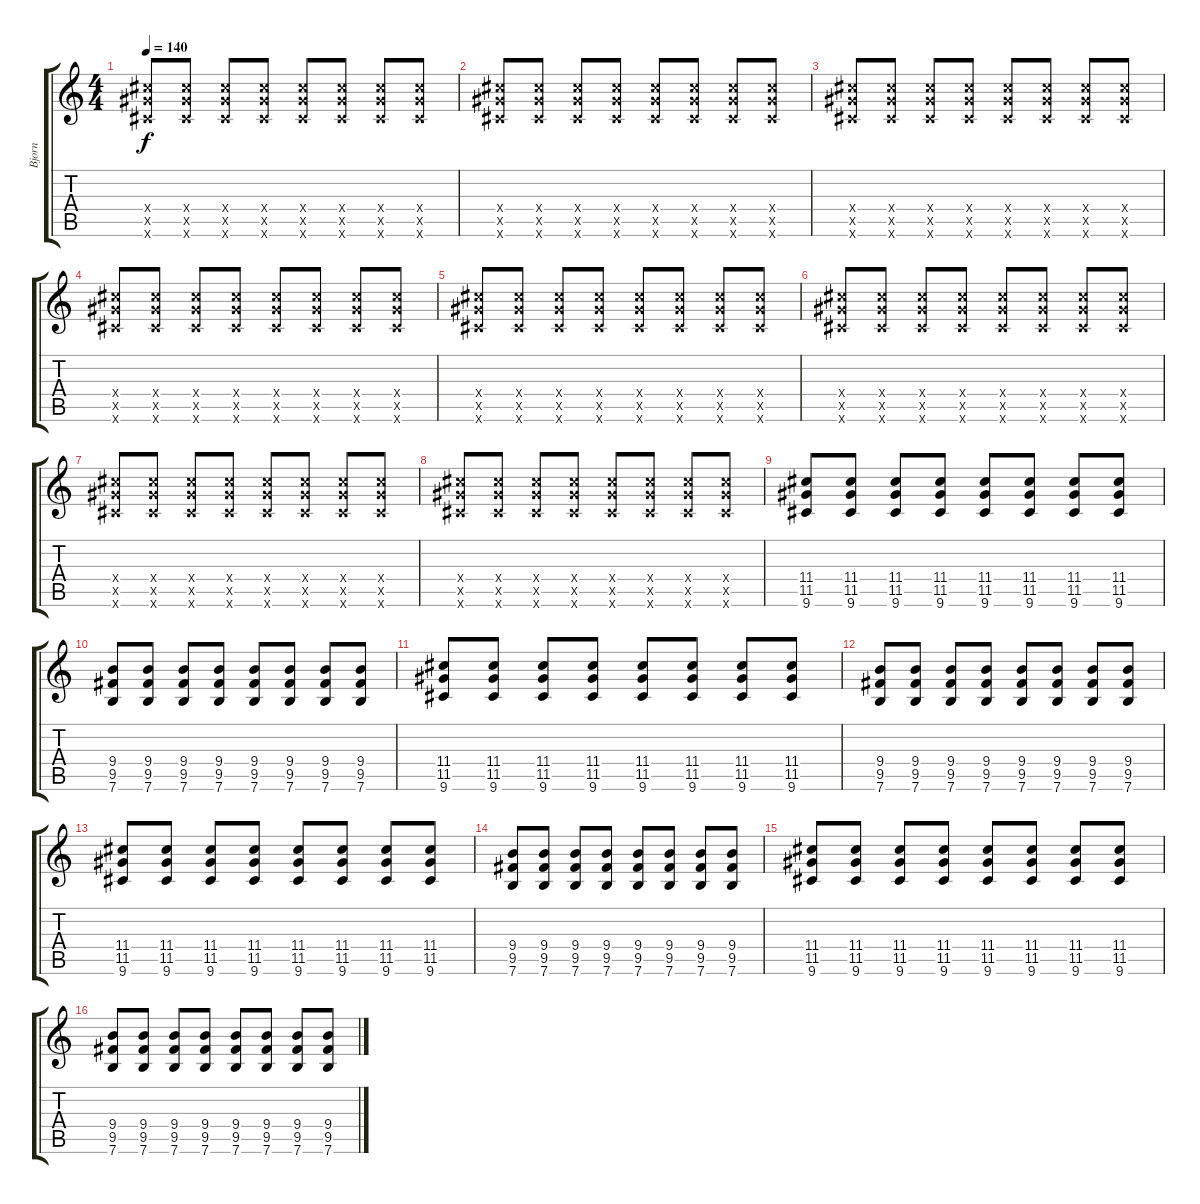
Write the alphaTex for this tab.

\track ("Bjorn " "Bjorn ") {instrument distortionguitar}
\staff {score tabs}
\tuning (E4 B3 G3 D3 A2 E2) {hide}
\ts (4 4)
\tempo 140
\clef g2
\ks c
(11.4{x} 11.5{x} 9.6{x}).8{dy f} (11.4{x} 11.5{x} 9.6{x}).8 (11.4{x} 11.5{x} 9.6{x}).8 (11.4{x} 11.5{x} 9.6{x}).8 (11.4{x} 11.5{x} 9.6{x}).8 (11.4{x} 11.5{x} 9.6{x}).8 (11.4{x} 11.5{x} 9.6{x}).8 (11.4{x} 11.5{x} 9.6{x}).8 |
(11.4{x} 11.5{x} 9.6{x}).8 (11.4{x} 11.5{x} 9.6{x}).8 (11.4{x} 11.5{x} 9.6{x}).8 (11.4{x} 11.5{x} 9.6{x}).8 (11.4{x} 11.5{x} 9.6{x}).8 (11.4{x} 11.5{x} 9.6{x}).8 (11.4{x} 11.5{x} 9.6{x}).8 (11.4{x} 11.5{x} 9.6{x}).8 |
(11.4{x} 11.5{x} 9.6{x}).8 (11.4{x} 11.5{x} 9.6{x}).8 (11.4{x} 11.5{x} 9.6{x}).8 (11.4{x} 11.5{x} 9.6{x}).8 (11.4{x} 11.5{x} 9.6{x}).8 (11.4{x} 11.5{x} 9.6{x}).8 (11.4{x} 11.5{x} 9.6{x}).8 (11.4{x} 11.5{x} 9.6{x}).8 |
(11.4{x} 11.5{x} 9.6{x}).8 (11.4{x} 11.5{x} 9.6{x}).8 (11.4{x} 11.5{x} 9.6{x}).8 (11.4{x} 11.5{x} 9.6{x}).8 (11.4{x} 11.5{x} 9.6{x}).8 (11.4{x} 11.5{x} 9.6{x}).8 (11.4{x} 11.5{x} 9.6{x}).8 (11.4{x} 11.5{x} 9.6{x}).8 |
(11.4{x} 11.5{x} 9.6{x}).8 (11.4{x} 11.5{x} 9.6{x}).8 (11.4{x} 11.5{x} 9.6{x}).8 (11.4{x} 11.5{x} 9.6{x}).8 (11.4{x} 11.5{x} 9.6{x}).8 (11.4{x} 11.5{x} 9.6{x}).8 (11.4{x} 11.5{x} 9.6{x}).8 (11.4{x} 11.5{x} 9.6{x}).8 |
(11.4{x} 11.5{x} 9.6{x}).8 (11.4{x} 11.5{x} 9.6{x}).8 (11.4{x} 11.5{x} 9.6{x}).8 (11.4{x} 11.5{x} 9.6{x}).8 (11.4{x} 11.5{x} 9.6{x}).8 (11.4{x} 11.5{x} 9.6{x}).8 (11.4{x} 11.5{x} 9.6{x}).8 (11.4{x} 11.5{x} 9.6{x}).8 |
(11.4{x} 11.5{x} 9.6{x}).8 (11.4{x} 11.5{x} 9.6{x}).8 (11.4{x} 11.5{x} 9.6{x}).8 (11.4{x} 11.5{x} 9.6{x}).8 (11.4{x} 11.5{x} 9.6{x}).8 (11.4{x} 11.5{x} 9.6{x}).8 (11.4{x} 11.5{x} 9.6{x}).8 (11.4{x} 11.5{x} 9.6{x}).8 |
(11.4{x} 11.5{x} 9.6{x}).8 (11.4{x} 11.5{x} 9.6{x}).8 (11.4{x} 11.5{x} 9.6{x}).8 (11.4{x} 11.5{x} 9.6{x}).8 (11.4{x} 11.5{x} 9.6{x}).8 (11.4{x} 11.5{x} 9.6{x}).8 (11.4{x} 11.5{x} 9.6{x}).8 (11.4{x} 11.5{x} 9.6{x}).8 |
(11.4 11.5 9.6).8{volume 12} (11.4 11.5 9.6).8 (11.4 11.5 9.6).8 (11.4 11.5 9.6).8 (11.4 11.5 9.6).8 (11.4 11.5 9.6).8 (11.4 11.5 9.6).8 (11.4 11.5 9.6).8 |
(9.4 9.5 7.6).8 (9.4 9.5 7.6).8 (9.4 9.5 7.6).8 (9.4 9.5 7.6).8 (9.4 9.5 7.6).8 (9.4 9.5 7.6).8 (9.4 9.5 7.6).8 (9.4 9.5 7.6).8 |
(11.4 11.5 9.6).8 (11.4 11.5 9.6).8 (11.4 11.5 9.6).8 (11.4 11.5 9.6).8 (11.4 11.5 9.6).8 (11.4 11.5 9.6).8 (11.4 11.5 9.6).8 (11.4 11.5 9.6).8 |
(9.4 9.5 7.6).8 (9.4 9.5 7.6).8 (9.4 9.5 7.6).8 (9.4 9.5 7.6).8 (9.4 9.5 7.6).8 (9.4 9.5 7.6).8 (9.4 9.5 7.6).8 (9.4 9.5 7.6).8 |
(11.4 11.5 9.6).8 (11.4 11.5 9.6).8 (11.4 11.5 9.6).8 (11.4 11.5 9.6).8 (11.4 11.5 9.6).8 (11.4 11.5 9.6).8 (11.4 11.5 9.6).8 (11.4 11.5 9.6).8 |
(9.4 9.5 7.6).8 (9.4 9.5 7.6).8 (9.4 9.5 7.6).8 (9.4 9.5 7.6).8 (9.4 9.5 7.6).8 (9.4 9.5 7.6).8 (9.4 9.5 7.6).8 (9.4 9.5 7.6).8 |
(11.4 11.5 9.6).8 (11.4 11.5 9.6).8 (11.4 11.5 9.6).8 (11.4 11.5 9.6).8 (11.4 11.5 9.6).8 (11.4 11.5 9.6).8 (11.4 11.5 9.6).8 (11.4 11.5 9.6).8 |
(9.4 9.5 7.6).8 (9.4 9.5 7.6).8 (9.4 9.5 7.6).8 (9.4 9.5 7.6).8 (9.4 9.5 7.6).8 (9.4 9.5 7.6).8 (9.4 9.5 7.6).8 (9.4 9.5 7.6).8
